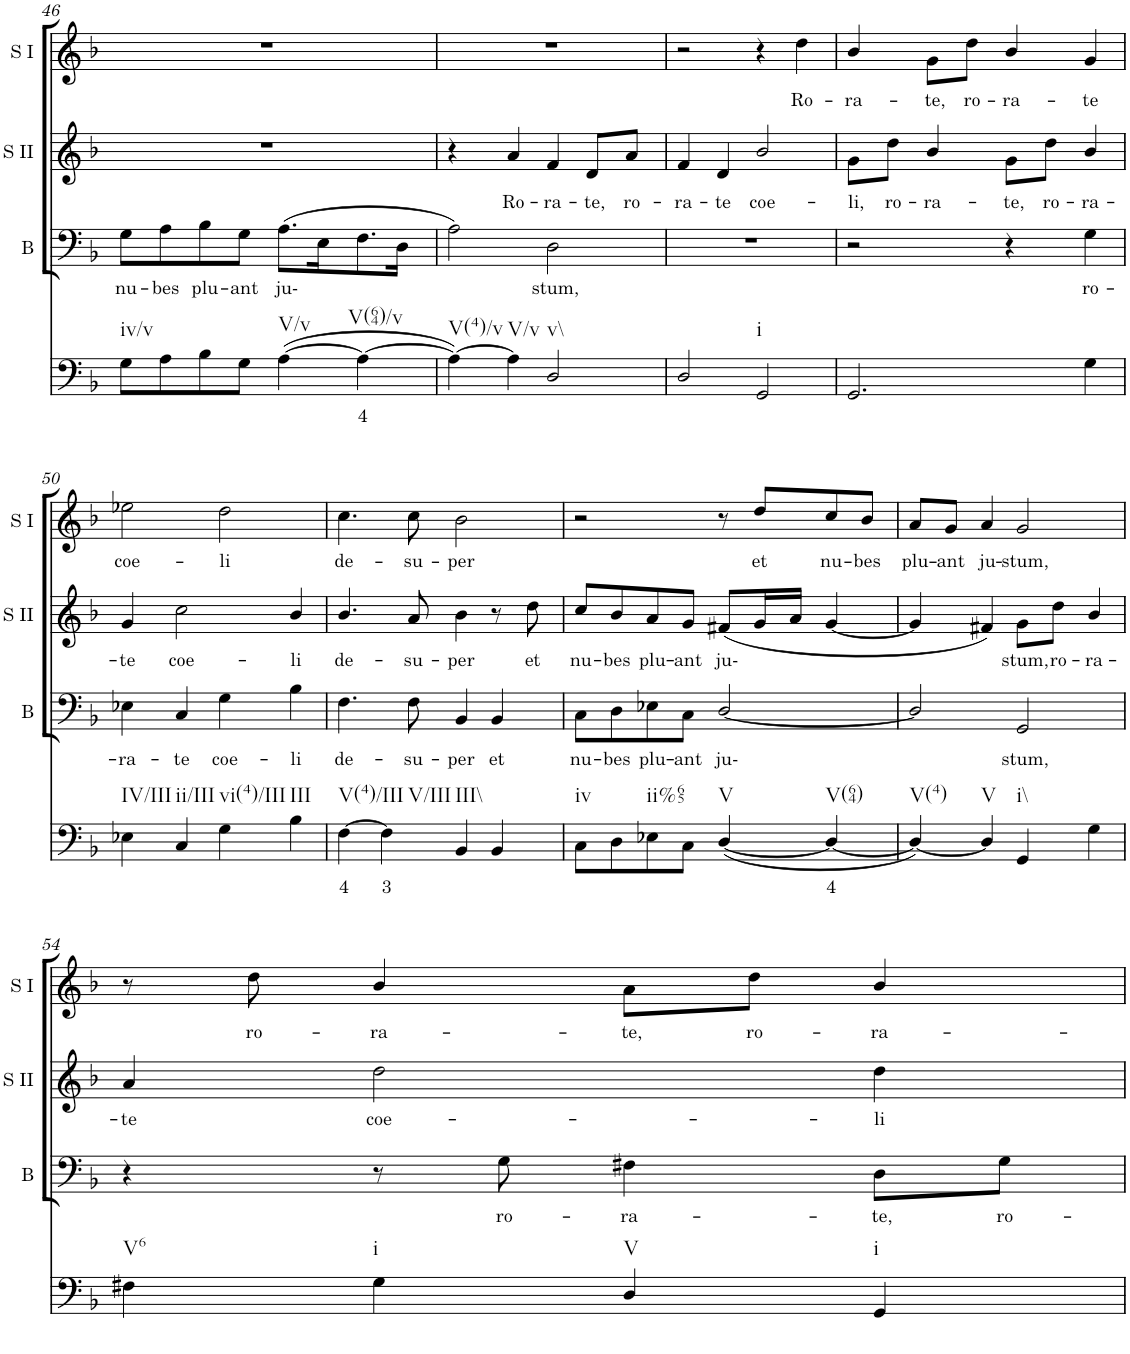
**kern	**text	**kern	**text	**kern	**text	**kern	**text
*part4	*part4	*part3	*part3	*part2	*part2	*part1	*part1
*staff4	*staff4	*staff3	*staff3	*staff2	*staff2	*staff1	*staff1
*I"Continuo	*	*I"Bass	*	*I"Soprano II	*	*I"Soprano I	*
*	*	*I'B	*	*I'S II	*	*I'S I	*
!!LO:PB:g=z
*clefF4	*	*clefF4	*	*clefF4	*	*clefG2	*
*k[b-]	*	*k[b-]	*	*k[b-]	*	*k[b-]	*
*	*	*	*	*M4/4	*	*M4/4	*
=46	=46	=46	=46	=46	=46	=46	=46
!LO:TX:b:t=iv/v	!	!	!	!	!	!	!
!	!	!	!LO:LY:b	!	!	!	!
8G\L	.	8G\L	nu-	1r	.	1r	.
!	!	!	!LO:LY:b	!	!	!	!
8A\	.	8A\	bes	.	.	.	.
!	!	!	!LO:LY:b	!	!	!	!
8B-\	.	8B-\	plu-	.	.	.	.
!	!	!	!LO:LY:b	!	!	!	!
8G\J	.	8G\J	ant	.	.	.	.
!LO:TX:b:t=V/v	!	!	!	!	!	!	!
!	!	!	!LO:LY:b	!	!	!	!
([4A\	.	(8.A\L	ju-	.	.	.	.
.	.	16E\K	.	.	.	.	.
!LO:TX:b:t=V(64)/v	!	!	!	!	!	!	!
!	!LO:LY:b	!	!	!	!	!	!
4A\_	4	8.F\	.	.	.	.	.
.	.	16D\Jk	.	.	.	.	.
=47	=47	=47	=47	=47	=47	=47	=47
!LO:TX:b:t=V(4)/v	!	!	!	!	!	!	!
4A\_)	.	2A\)	.	4r	.	1r	.
!LO:TX:b:t=V/v	!	!	!	!	!	!	!
!	!	!	!	!	!LO:LY:b	!	!
4A\]	.	.	.	4a/	Ro-	.	.
!LO:TX:b:t=v\\	!	!	!	!	!	!	!
!	!	!	!LO:LY:b	!	!LO:LY:b	!	!
2D/	.	2D\	stum,	4f/	ra-	.	.
!	!	!	!	!	!LO:LY:b	!	!
.	.	.	.	8d/L	te,	.	.
!	!	!	!	!	!LO:LY:b	!	!
.	.	.	.	8a/J	ro-	.	.
=48	=48	=48	=48	=48	=48	=48	=48
!	!	!	!	!	!LO:LY:b	!	!
2D/	.	1r	.	4f/	ra-	2r	.
!	!	!	!	!	!LO:LY:b	!	!
.	.	.	.	4d/	te	.	.
!LO:TX:b:t=i	!	!	!	!	!	!	!
!	!	!	!	!	!LO:LY:b	!	!
2GG/	.	.	.	2b-/	coe-	4r	.
!	!	!	!	!	!	!	!LO:LY:b
.	.	.	.	.	.	4dd\	Ro-
=49	=49	=49	=49	=49	=49	=49	=49
!	!	!	!	!	!LO:LY:b	!	!LO:LY:b
2.GG/	.	2r	.	8g\L	li,	4b-/	ra-
!	!	!	!	!	!LO:LY:b	!	!
.	.	.	.	8dd\J	ro-	.	.
!	!	!	!	!	!LO:LY:b	!	!LO:LY:b
.	.	.	.	4b-/	ra-	8g\L	te,
!	!	!	!	!	!	!	!LO:LY:b
.	.	.	.	.	.	8dd\J	ro-
!	!	!	!	!	!LO:LY:b	!	!LO:LY:b
.	.	4r	.	8g\L	te,	4b-/	ra-
!	!	!	!	!	!LO:LY:b	!	!
.	.	.	.	8dd\J	ro-	.	.
!	!	!	!LO:LY:b	!	!LO:LY:b	!	!LO:LY:b
4G\	.	4G\	ro-	4b-/	ra-	4g/	te
!!LO:LB:g=z
=50	=50	=50	=50	=50	=50	=50	=50
!LO:TX:b:t=IV/III	!	!	!	!	!	!	!
!	!	!	!LO:LY:b	!	!LO:LY:b	!	!LO:LY:b
4E-X\	.	4E-X\	ra-	4g/	te	2ee-X\	coe-
!LO:TX:b:t=ii/III	!	!	!	!	!	!	!
!	!	!	!LO:LY:b	!	!LO:LY:b	!	!
4C/	.	4C/	te	2cc\	coe-	.	.
!LO:TX:b:t=vi(4)/III	!	!	!	!	!	!	!
!	!	!	!LO:LY:b	!	!	!	!LO:LY:b
4G\	.	4G\	coe-	.	.	2dd\	li
!LO:TX:b:t=III	!	!	!	!	!	!	!
!	!	!	!LO:LY:b	!	!LO:LY:b	!	!
4B-\	.	4B-\	li	4b-/	li	.	.
=51	=51	=51	=51	=51	=51	=51	=51
!LO:TX:b:t=V(4)/III	!	!	!	!	!	!	!
!	!LO:LY:b	!	!LO:LY:b	!	!LO:LY:b	!	!LO:LY:b
[4F\	4	4.F\	de-	4.b-/	de-	4.cc\	de-
!LO:TX:b:t=V/III	!	!	!	!	!	!	!
!	!LO:LY:b	!	!	!	!	!	!
4F\]	3	.	.	.	.	.	.
!	!	!	!LO:LY:b	!	!LO:LY:b	!	!LO:LY:b
.	.	8F\	su-	8a/	su-	8cc\	su-
!LO:TX:b:t=III\\	!	!	!	!	!	!	!
!	!	!	!LO:LY:b	!	!LO:LY:b	!	!LO:LY:b
4BB-/	.	4BB-/	per	4b-\	per	2b-\	per
!	!	!	!LO:LY:b	!	!	!	!
4BB-/	.	4BB-/	et	8r	.	.	.
!	!	!	!	!	!LO:LY:b	!	!
.	.	.	.	8dd\	et	.	.
=52	=52	=52	=52	=52	=52	=52	=52
!LO:TX:b:t=iv	!	!	!	!	!	!	!
!	!	!	!LO:LY:b	!	!LO:LY:b	!	!
8C\L	.	8C\L	nu-	8cc/L	nu-	2r	.
!	!	!	!LO:LY:b	!	!LO:LY:b	!	!
8D\	.	8D\	bes	8b-/	bes	.	.
!LO:TX:b:t=ii%65	!	!	!	!	!	!	!
!	!	!	!LO:LY:b	!	!LO:LY:b	!	!
8E-X\	.	8E-X\	plu-	8a/	plu-	.	.
!	!	!	!LO:LY:b	!	!LO:LY:b	!	!
8C\J	.	8C\J	ant	8g/J	ant	.	.
!LO:TX:b:t=V	!	!	!	!	!	!	!
!	!	!	!LO:LY:b	!	!LO:LY:b	!	!
([4D/	.	[2D/	ju-	(8f#X/L	ju-	8r	.
!	!	!	!	!	!	!	!LO:LY:b
.	.	.	.	16g/L	.	8dd/L	et
.	.	.	.	16a/JJ	.	.	.
!LO:TX:b:t=V(64)	!	!	!	!	!	!	!
!	!LO:LY:b	!	!	!	!	!	!LO:LY:b
4D/_	4	.	.	[4g/	.	8cc/	nu-
!	!	!	!	!	!	!	!LO:LY:b
.	.	.	.	.	.	8b-/J	bes
=53	=53	=53	=53	=53	=53	=53	=53
!LO:TX:b:t=V(4)	!	!	!	!	!	!	!
!	!	!	!	!	!	!	!LO:LY:b
4D/_)	.	2D/]	.	4g/]	.	8a/L	plu-
!	!	!	!	!	!	!	!LO:LY:b
.	.	.	.	.	.	8g/J	ant
!LO:TX:b:t=V	!	!	!	!	!	!	!
!	!	!	!	!	!	!	!LO:LY:b
4D/]	.	.	.	4f#X/)	.	4a/	ju-
!LO:TX:b:t=i\\	!	!	!	!	!	!	!
!	!	!	!LO:LY:b	!	!LO:LY:b	!	!LO:LY:b
4GG/	.	2GG/	stum,	8g\L	stum,	2g/	stum,
!	!	!	!	!	!LO:LY:b	!	!
.	.	.	.	8dd\J	ro-	.	.
!	!	!	!	!	!LO:LY:b	!	!
4G\	.	.	.	4b-/	ra-	.	.
!!LO:LB:g=z
=54	=54	=54	=54	=54	=54	=54	=54
!LO:TX:b:t=V6	!	!	!	!	!	!	!
!	!	!	!	!	!LO:LY:b	!	!
4F#X\	.	4r	.	4a/	te	8r	.
!	!	!	!	!	!	!	!LO:LY:b
.	.	.	.	.	.	8dd\	ro-
!LO:TX:b:t=i	!	!	!	!	!	!	!
!	!	!	!	!	!LO:LY:b	!	!LO:LY:b
4G\	.	8r	.	2dd\	coe-	4b-/	ra-
!	!	!	!LO:LY:b	!	!	!	!
.	.	8G\	ro-	.	.	.	.
!LO:TX:b:t=V	!	!	!	!	!	!	!
!	!	!	!LO:LY:b	!	!	!	!LO:LY:b
4D/	.	4F#X\	ra-	.	.	8a\L	te,
!	!	!	!	!	!	!	!LO:LY:b
.	.	.	.	.	.	8dd\J	ro-
!LO:TX:b:t=i	!	!	!	!	!	!	!
!	!	!	!LO:LY:b	!	!LO:LY:b	!	!LO:LY:b
4GG/	.	8D\L	te,	4dd\	li	4b-/	ra-
!	!	!	!LO:LY:b	!	!	!	!
.	.	8G\J	ro-	.	.	.	.
=	=	=	=	=	=	=	=
*-	*-	*-	*-	*-	*-	*-	*-
